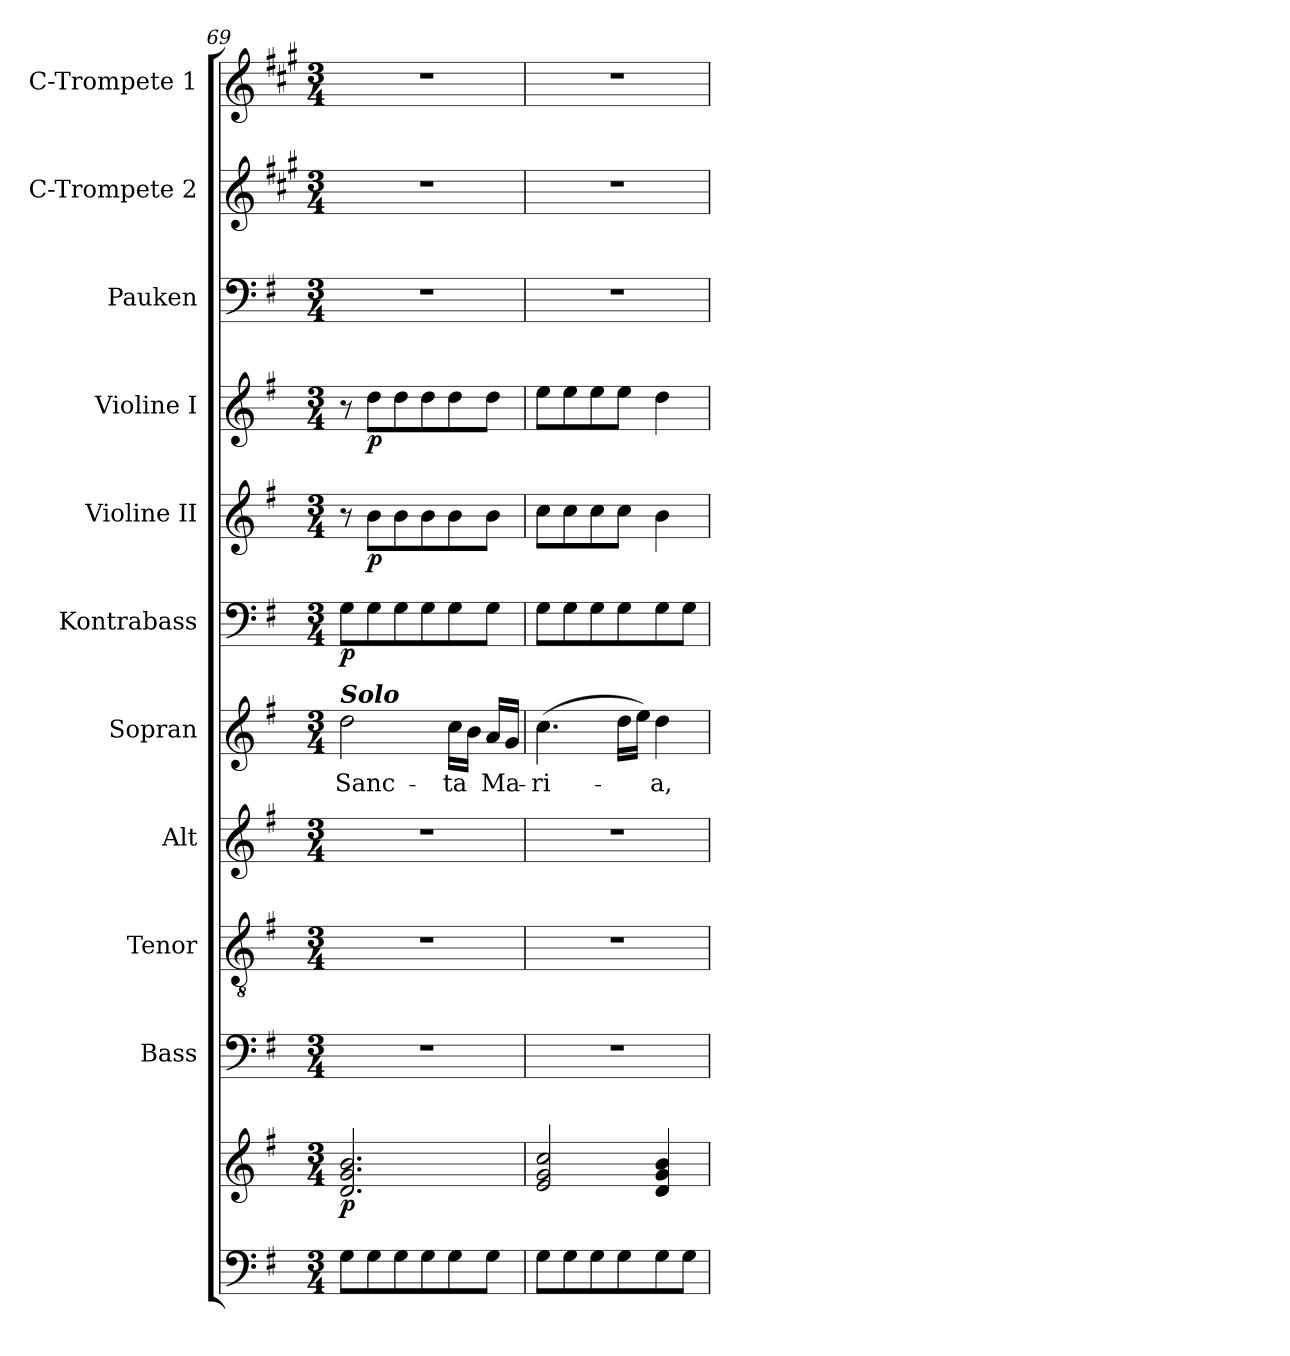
**kern	**kern	**dynam	**kern	**kern	**kern	**kern	**text	**kern	**dynam	**kern	**dynam	**kern	**dynam	**kern	**kern	**kern
*part11	*part11	*part11	*part10	*part9	*part8	*part7	*part7	*part6	*part6	*part5	*part5	*part4	*part4	*part3	*part2	*part1
*staff12	*staff11	*staff11/12	*staff10	*staff9	*staff8	*staff7	*staff7	*staff6	*staff6	*staff5	*staff5	*staff4	*staff4	*staff3	*staff2	*staff1
*	*	*	*I"Bass	*I"Tenor	*I"Alt	*I"Sopran	*	*I"Kontrabass	*	*I"Violine II	*	*I"Violine I	*	*I"Pauken	*I"C-Trompete 2	*I"C-Trompete 1
*	*	*	*I'B.	*I'T.	*I'A.	*I'S.	*	*I'Kb.	*	*I'Vl. II	*	*I'Vl. I	*	*I'Pk.	*I'C Trp. 2	*I'C Trp. 1
*clefF4	*clefG2	*	*clefF4	*clefGv2	*clefG2	*clefG2	*	*clefF4	*	*clefG2	*	*clefG2	*	*clefF4	*clefG2	*clefG2
*	*	*	*	*	*	*	*	*ITrd7c12	*	*	*	*	*	*	*ITrd1c2	*ITrd1c2
*k[f#]	*k[f#]	*	*k[f#]	*k[f#]	*k[f#]	*k[f#]	*	*k[f#]	*	*k[f#]	*	*k[f#]	*	*k[f#]	*k[f#]	*k[f#]
*G:	*G:	*	*G:	*G:	*G:	*G:	*	*G:	*	*G:	*	*G:	*	*G:	*G:	*G:
*M3/4	*M3/4	*	*M3/4	*M3/4	*M3/4	*M3/4	*	*M3/4	*	*M3/4	*	*M3/4	*	*M3/4	*M3/4	*M3/4
=69	=69	=69	=69	=69	=69	=69	=69	=69	=69	=69	=69	=69	=69	=69	=69	=69
!	!	!	!	!	!	!LO:TX:a:Bi:t=Solo	!	!	!	!	!	!	!	!	!	!
!	!	!LO:DY:b	!	!	!	!	!LO:LY:b	!	!LO:DY:b	!	!	!	!	!	!	!
8G\L	2.d/ 2.g/ 2.b/	p	2.r	2.r	2.r	2dd\	Sanc-	8GG\L	p	8r	.	8r	.	2.r	2.r	2.r
!	!	!	!	!	!	!	!	!	!	!	!LO:DY:b	!	!LO:DY:b	!	!	!
8G\	.	.	.	.	.	.	.	8GG\	.	8b\L	p	8dd\L	p	.	.	.
8G\	.	.	.	.	.	.	.	8GG\	.	8b\	.	8dd\	.	.	.	.
8G\	.	.	.	.	.	.	.	8GG\	.	8b\	.	8dd\	.	.	.	.
!	!	!	!	!	!	!	!LO:LY:b	!	!	!	!	!	!	!	!	!
8G\	.	.	.	.	.	16cc\LL	-ta	8GG\	.	8b\	.	8dd\	.	.	.	.
.	.	.	.	.	.	16b\JJ	.	.	.	.	.	.	.	.	.	.
!	!	!	!	!	!	!	!LO:LY:b	!	!	!	!	!	!	!	!	!
8G\J	.	.	.	.	.	16a/LL	Ma-	8GG\J	.	8b\J	.	8dd\J	.	.	.	.
.	.	.	.	.	.	16g/JJ	.	.	.	.	.	.	.	.	.	.
=70	=70	=70	=70	=70	=70	=70	=70	=70	=70	=70	=70	=70	=70	=70	=70	=70
!	!	!	!	!	!	!	!LO:LY:b	!	!	!	!	!	!	!	!	!
8G\L	2e/ 2g/ 2cc/	.	2.r	2.r	2.r	(>4.cc\	-ri-	8GG\L	.	8cc\L	.	8ee\L	.	2.r	2.r	2.r
8G\	.	.	.	.	.	.	.	8GG\	.	8cc\	.	8ee\	.	.	.	.
8G\	.	.	.	.	.	.	.	8GG\	.	8cc\	.	8ee\	.	.	.	.
8G\	.	.	.	.	.	16dd\LL	.	8GG\	.	8cc\J	.	8ee\J	.	.	.	.
.	.	.	.	.	.	16ee\JJ)	.	.	.	.	.	.	.	.	.	.
!	!	!	!	!	!	!	!LO:LY:b	!	!	!	!	!	!	!	!	!
8G\	4d/ 4g/ 4b/	.	.	.	.	4dd\	-a,	8GG\	.	4b\	.	4dd\	.	.	.	.
8G\J	.	.	.	.	.	.	.	8GG\J	.	.	.	.	.	.	.	.
=	=	=	=	=	=	=	=	=	=	=	=	=	=	=	=	=
*-	*-	*-	*-	*-	*-	*-	*-	*-	*-	*-	*-	*-	*-	*-	*-	*-
